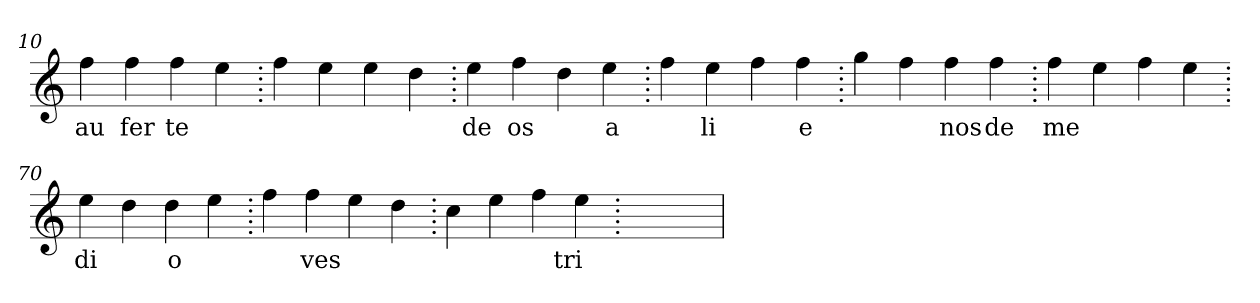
**kern	**text
*part1	*part1
*staff1	*staff1
*clefG2	*
=10.	=10.
4ff	au
4ff	fer
4ff	te
4ee	.
=20.	=20.
4ff	.
4ee	.
4ee	.
4dd	.
=30.	=30.
4ee	de
4ff	os
4dd	.
4ee	a
=40.	=40.
4ff	.
4ee	li
4ff	.
4ff	e
=50.	=50.
4gg	.
4ff	.
4ff	nos
4ff	de
=60.	=60.
4ff	me
4ee	.
4ff	.
4ee	.
=70.	=70.
4ee	di
4dd	.
4dd	o
4ee	.
=80.	=80.
4ff	.
4ff	ves
4ee	.
4dd	.
=90.	=90.
4cc	.
4ee	.
4ff	.
4ee	tri
=100.	=100.
1ryy	.
=	=
*-	*-
